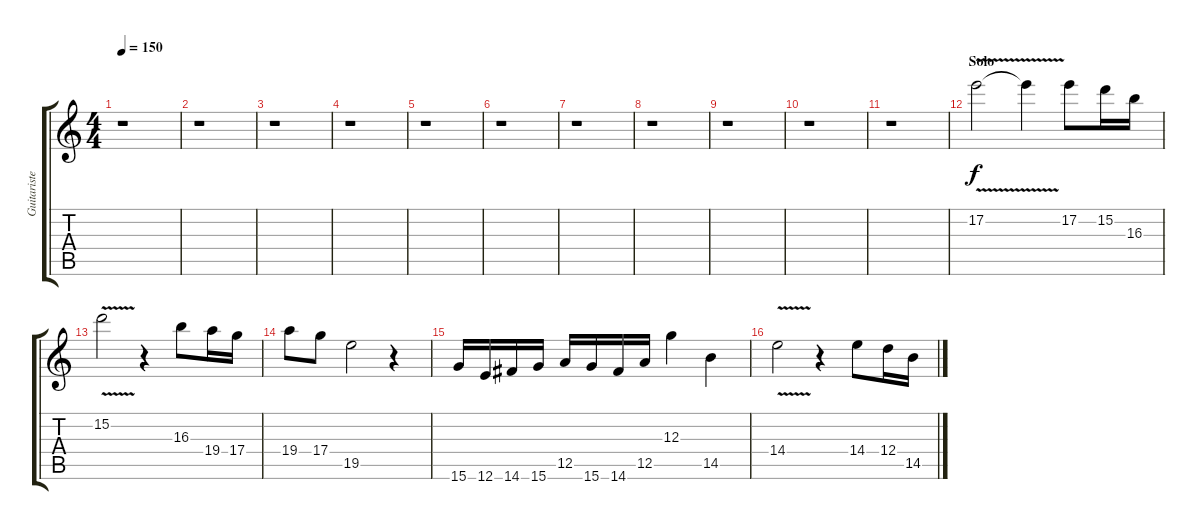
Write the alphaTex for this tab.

\track ("Guitariste soliste" "Guitariste") {instrument distortionguitar}
\staff {score tabs}
\tuning (E4 B3 G3 D3 A2 E2) {hide}
\ts (4 4)
\tempo 150
\clef g2
\ks c
r.1{dy f} |
r.1 |
r.1 |
r.1 |
r.1 |
r.1 |
r.1 |
r.1 |
r.1 |
r.1 |
r.1 |
\section ("" "Solo")
17.2{v}.2 17.2{t}.4 17.2.8 15.2.16 16.3.16 |
15.2{v}.2 r.4 16.3.8 19.4.16 17.4.16 |
19.4.8 17.4.8 19.5.2 r.4 |
15.6.16 12.6.16 14.6.16 15.6.16 12.5.16 15.6.16 14.6.16 12.5.16 12.3.4 14.5.4 |
14.4{v}.2 r.4 14.4.8 12.4.16 14.5.16
